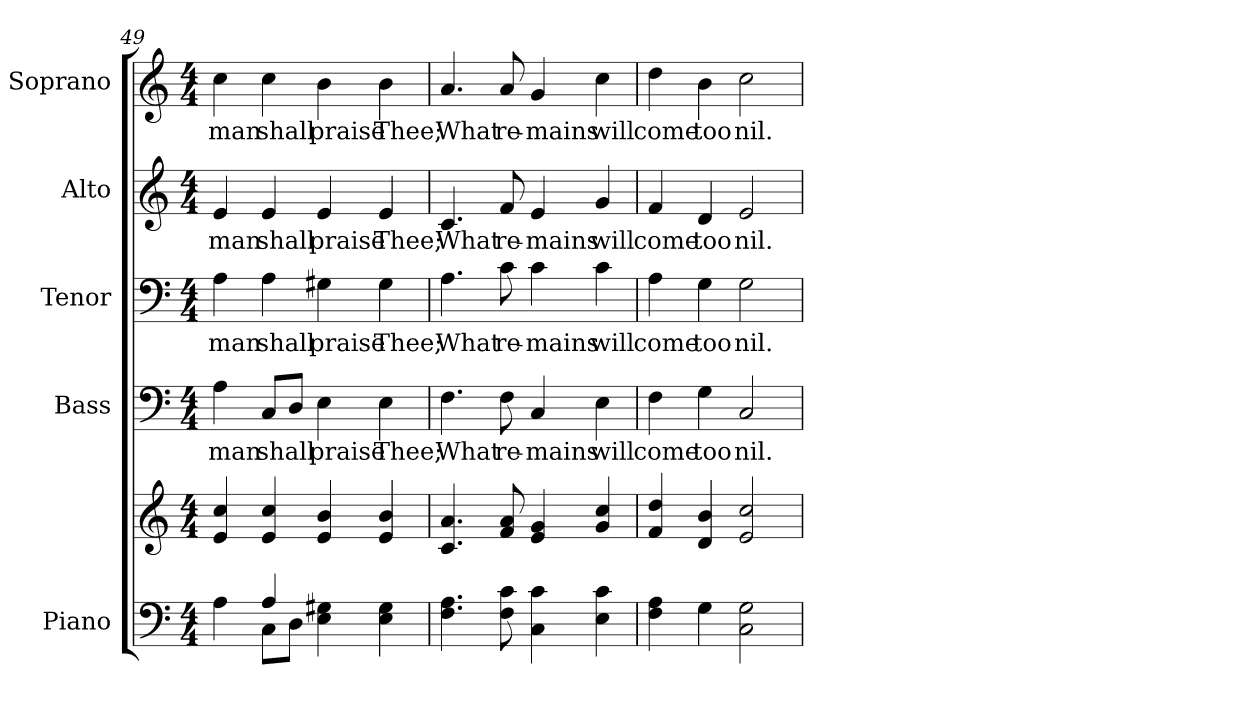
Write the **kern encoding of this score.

**kern	**kern	**kern	**text	**kern	**text	**kern	**text	**kern	**text
*part5	*part5	*part4	*part4	*part3	*part3	*part2	*part2	*part1	*part1
*staff6	*staff5	*staff4	*staff4	*staff3	*staff3	*staff2	*staff2	*staff1	*staff1
*I"Piano	*	*I"Bass	*	*I"Tenor	*	*I"Alto	*	*I"Soprano	*
*I'Pno.	*	*I'B.	*	*I'T.	*	*I'A.	*	*I'S.	*
!!LO:PB:g=z
*clefF4	*clefG2	*clefF4	*	*clefF4	*	*clefG2	*	*clefG2	*
*k[]	*k[]	*k[]	*	*k[]	*	*k[]	*	*k[]	*
*C:	*C:	*C:	*	*C:	*	*C:	*	*C:	*
*M4/4	*M4/4	*M4/4	*	*M4/4	*	*M4/4	*	*M4/4	*
=49	=49	=49	=49	=49	=49	=49	=49	=49	=49
*^	*	*	*	*	*	*	*	*	*
!	!	!	!	!LO:LY:b:color=#000000	!	!	!	!	!	!
!	!	!	!	!	!	!LO:LY:b:color=#000000	!	!	!	!
!	!	!	!	!	!	!	!	!LO:LY:b:color=#000000	!	!
!	!	!	!	!	!	!	!	!	!	!LO:LY:b:color=#000000
4Ai\	4ryy	4ei/ 4cci	4Ai\	man	4Ai\	man	4ei/	man	4cci\	man
!	!	!	!	!LO:LY:b:color=#000000	!	!	!	!	!	!
!	!	!	!	!	!	!LO:LY:b:color=#000000	!	!	!	!
!	!	!	!	!	!	!	!	!LO:LY:b:color=#000000	!	!
!	!	!	!	!	!	!	!	!	!	!LO:LY:b:color=#000000
4Ai/	8Ci\L	4ei/ 4cci	8Ci/L	shall	4Ai\	shall	4ei/	shall	4cci\	shall
.	8Di\J	.	8Di/J	.	.	.	.	.	.	.
!	!	!	!	!LO:LY:b:color=#000000	!	!	!	!	!	!
!	!	!	!	!	!	!LO:LY:b:color=#000000	!	!	!	!
!	!	!	!	!	!	!	!	!LO:LY:b:color=#000000	!	!
!	!	!	!	!	!	!	!	!	!	!LO:LY:b:color=#000000
4Ei\ 4G#Xi	2ryy	4ei/ 4bi	4Ei\	praise	4G#Xi\	praise	4ei/	praise	4bi\	praise
!	!	!	!	!LO:LY:b:color=#000000	!	!	!	!	!	!
!	!	!	!	!	!	!LO:LY:b:color=#000000	!	!	!	!
!	!	!	!	!	!	!	!	!LO:LY:b:color=#000000	!	!
!	!	!	!	!	!	!	!	!	!	!LO:LY:b:color=#000000
4Ei\ 4G#i	.	4ei/ 4bi	4Ei\	Thee;	4G#i\	Thee;	4ei/	Thee;	4bi\	Thee;
*v	*v	*	*	*	*	*	*	*	*	*
=50	=50	=50	=50	=50	=50	=50	=50	=50	=50
!	!	!	!LO:LY:b:color=#000000	!	!	!	!	!	!
!	!	!	!	!	!LO:LY:b:color=#000000	!	!	!	!
!	!	!	!	!	!	!	!LO:LY:b:color=#000000	!	!
!	!	!	!	!	!	!	!	!	!LO:LY:b:color=#000000
4.Fi\ 4.Ai	4.ci/ 4.ai	4.Fi\	What	4.Ai\	What	4.ci/	What	4.ai/	What
!	!	!	!LO:LY:b:color=#000000	!	!	!	!	!	!
!	!	!	!	!	!LO:LY:b:color=#000000	!	!	!	!
!	!	!	!	!	!	!	!LO:LY:b:color=#000000	!	!
!	!	!	!	!	!	!	!	!	!LO:LY:b:color=#000000
8Fi\ 8ci	8fi/ 8ai	8Fi\	re-	8ci\	re-	8fi/	re-	8ai/	re-
!	!	!	!LO:LY:b:color=#000000	!	!	!	!	!	!
!	!	!	!	!	!LO:LY:b:color=#000000	!	!	!	!
!	!	!	!	!	!	!	!LO:LY:b:color=#000000	!	!
!	!	!	!	!	!	!	!	!	!LO:LY:b:color=#000000
4Ci\ 4ci	4ei/ 4gi	4Ci/	-mains	4ci\	-mains	4ei/	-mains	4gi/	-mains
!	!	!	!LO:LY:b:color=#000000	!	!	!	!	!	!
!	!	!	!	!	!LO:LY:b:color=#000000	!	!	!	!
!	!	!	!	!	!	!	!LO:LY:b:color=#000000	!	!
!	!	!	!	!	!	!	!	!	!LO:LY:b:color=#000000
4Ei\ 4ci	4gi/ 4cci	4Ei\	will	4ci\	will	4gi/	will	4cci\	will
=51	=51	=51	=51	=51	=51	=51	=51	=51	=51
!	!	!	!LO:LY:b:color=#000000	!	!	!	!	!	!
!	!	!	!	!	!LO:LY:b:color=#000000	!	!	!	!
!	!	!	!	!	!	!	!LO:LY:b:color=#000000	!	!
!	!	!	!	!	!	!	!	!	!LO:LY:b:color=#000000
4Fi\ 4Ai	4fi/ 4ddi	4Fi\	come	4Ai\	come	4fi/	come	4ddi\	come
!	!	!	!LO:LY:b:color=#000000	!	!	!	!	!	!
!	!	!	!	!	!LO:LY:b:color=#000000	!	!	!	!
!	!	!	!	!	!	!	!LO:LY:b:color=#000000	!	!
!	!	!	!	!	!	!	!	!	!LO:LY:b:color=#000000
4Gi\	4di/ 4bi	4Gi\	too	4Gi\	too	4di/	too	4bi\	too
!	!	!	!LO:LY:b:color=#000000	!	!	!	!	!	!
!	!	!	!	!	!LO:LY:b:color=#000000	!	!	!	!
!	!	!	!	!	!	!	!LO:LY:b:color=#000000	!	!
!	!	!	!	!	!	!	!	!	!LO:LY:b:color=#000000
2Ci\ 2Gi	2ei/ 2cci	2Ci/	nil.	2Gi\	nil.	2ei/	nil.	2cci\	nil.
=	=	=	=	=	=	=	=	=	=
*-	*-	*-	*-	*-	*-	*-	*-	*-	*-
